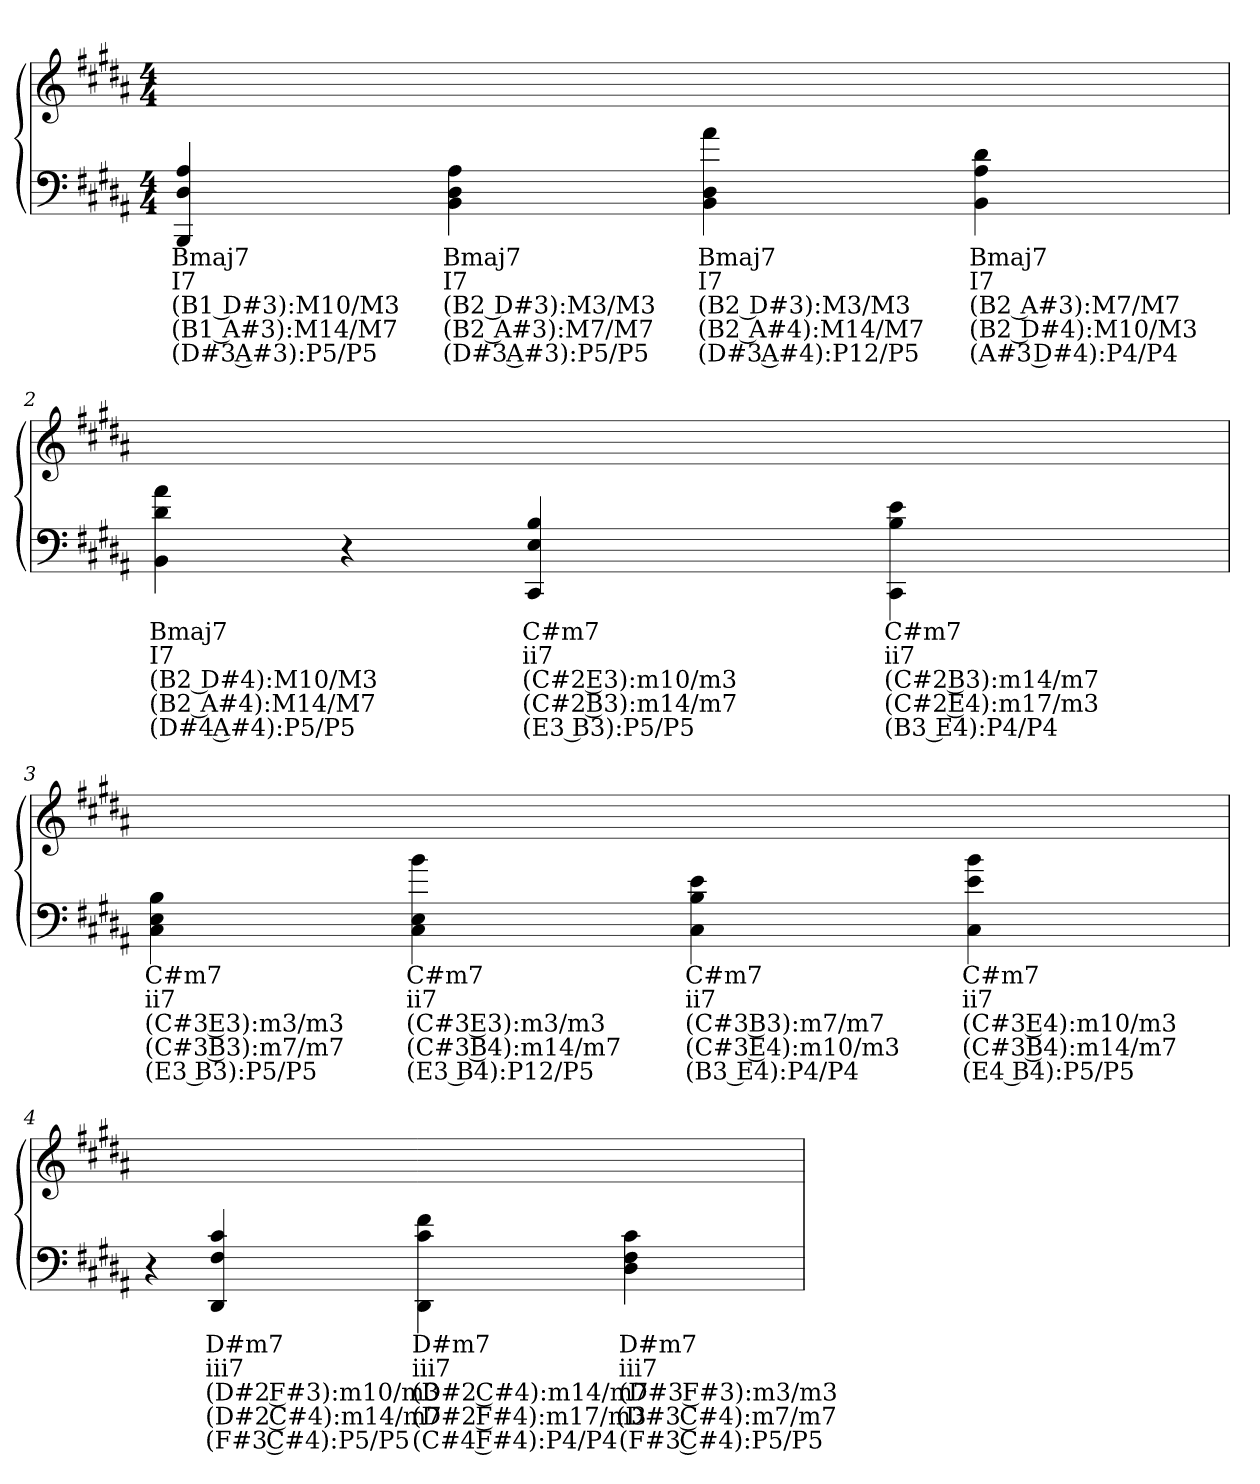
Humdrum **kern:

**kern	**text	**text	**text	**text	**text	**kern
*part2	*part2	*part2	*part2	*part2	*part2	*part1
*staff2	*staff2	*staff2	*staff2	*staff2	*staff2	*staff1
*clefF4	*	*	*	*	*	*clefG2
*k[f#c#g#d#a#]	*	*	*	*	*	*k[f#c#g#d#a#]
*B:	*	*	*	*	*	*B:
*M4/4	*	*	*	*	*	*M4/4
*MM60	*	*	*	*	*	*MM60
=1	=1	=1	=1	=1	=1	=1
4BBB 4D# 4A#	Bmaj7	I7	(B1 D#3):M10/M3	(B1 A#3):M14/M7	(D#3 A#3):P5/P5	1ryy
4BB 4D# 4A#	Bmaj7	I7	(B2 D#3):M3/M3	(B2 A#3):M7/M7	(D#3 A#3):P5/P5	.
4BB 4D# 4a#	Bmaj7	I7	(B2 D#3):M3/M3	(B2 A#4):M14/M7	(D#3 A#4):P12/P5	.
4BB 4A# 4d#	Bmaj7	I7	(B2 A#3):M7/M7	(B2 D#4):M10/M3	(A#3 D#4):P4/P4	.
=2	=2	=2	=2	=2	=2	=2
4BB 4d# 4a#	Bmaj7	I7	(B2 D#4):M10/M3	(B2 A#4):M14/M7	(D#4 A#4):P5/P5	1ryy
4r	.	.	.	.	.	.
4CC# 4E 4B	C#m7	ii7	(C#2 E3):m10/m3	(C#2 B3):m14/m7	(E3 B3):P5/P5	.
4CC# 4B 4e	C#m7	ii7	(C#2 B3):m14/m7	(C#2 E4):m17/m3	(B3 E4):P4/P4	.
=3	=3	=3	=3	=3	=3	=3
4C# 4E 4B	C#m7	ii7	(C#3 E3):m3/m3	(C#3 B3):m7/m7	(E3 B3):P5/P5	1ryy
4C# 4E 4b	C#m7	ii7	(C#3 E3):m3/m3	(C#3 B4):m14/m7	(E3 B4):P12/P5	.
4C# 4B 4e	C#m7	ii7	(C#3 B3):m7/m7	(C#3 E4):m10/m3	(B3 E4):P4/P4	.
4C# 4e 4b	C#m7	ii7	(C#3 E4):m10/m3	(C#3 B4):m14/m7	(E4 B4):P5/P5	.
=4	=4	=4	=4	=4	=4	=4
4r	.	.	.	.	.	1ryy
4DD# 4F# 4c#	D#m7	iii7	(D#2 F#3):m10/m3	(D#2 C#4):m14/m7	(F#3 C#4):P5/P5	.
4DD# 4c# 4f#	D#m7	iii7	(D#2 C#4):m14/m7	(D#2 F#4):m17/m3	(C#4 F#4):P4/P4	.
4D# 4F# 4c#	D#m7	iii7	(D#3 F#3):m3/m3	(D#3 C#4):m7/m7	(F#3 C#4):P5/P5	.
=	=	=	=	=	=	=
*-	*-	*-	*-	*-	*-	*-
